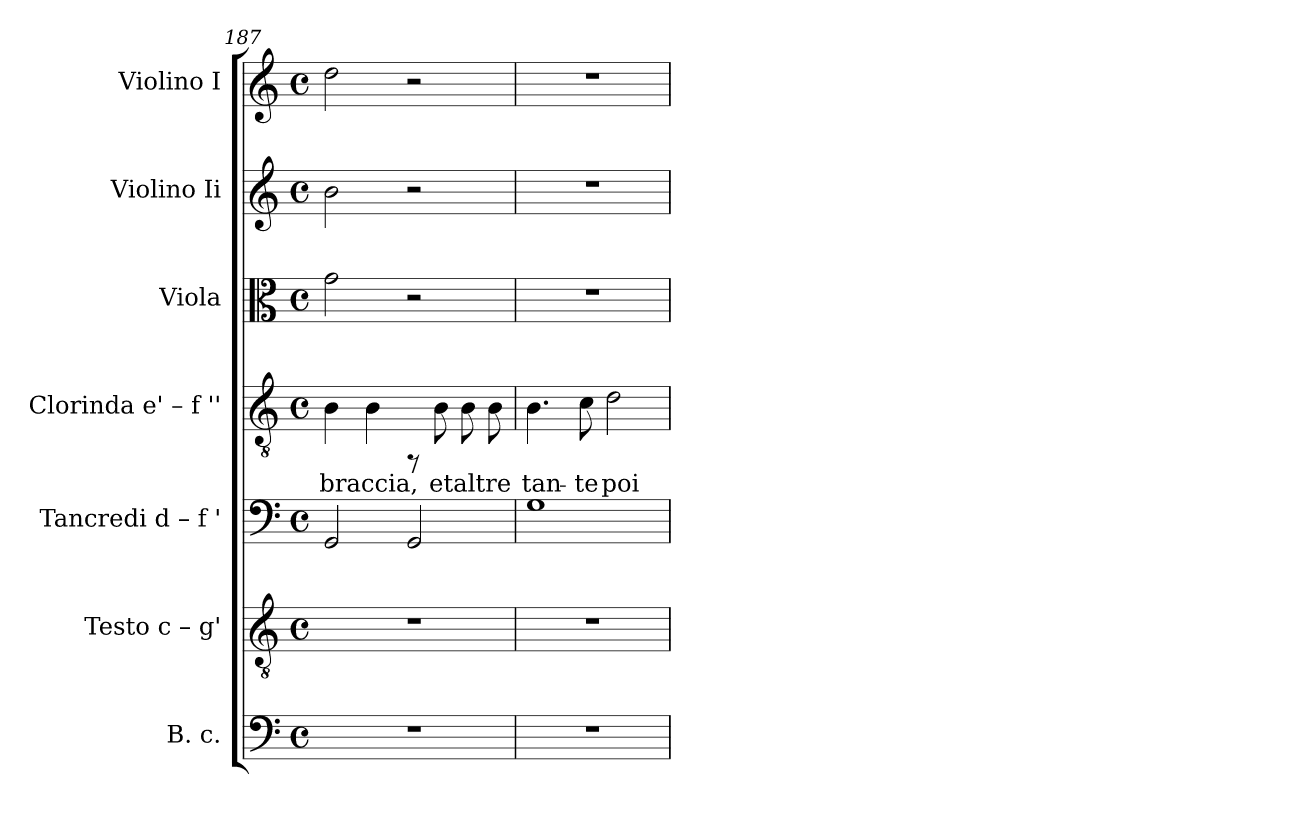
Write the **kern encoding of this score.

**kern	**kern	**kern	**kern	**text	**kern	**kern	**kern	**text
*part7	*part6	*part5	*part4	*part4	*part3	*part2	*part1	*part1
*staff7	*staff6	*staff5	*staff4	*staff4	*staff3	*staff2	*staff1	*staff1
*I"B. c.	*I"Testo  c – g'	*I"Tancredi  d – f '	*I"Clorinda  e' – f ''	*	*I"Viola	*I"Violino Ii	*I"Violino I	*
*clefF4	*clefGv2	*clefF4	*clefGv2	*	*clefC3	*clefG2	*clefG2	*
*k[]	*k[]	*k[]	*k[]	*	*k[]	*k[]	*k[]	*
*C:	*C:	*C:	*C:	*	*C:	*C:	*C:	*
*M4/4	*M4/4	*M4/4	*M4/4	*	*M4/4	*M4/4	*M4/4	*
*met(c)	*met(c)	*met(c)	*met(c)	*	*met(c)	*met(c)	*met(c)	*
=187	=187	=187	=187	=187	=187	=187	=187	=187
!	!	!	!	!LO:LY:b:cj	!	!	!	!LO:LY:b:cj
1r	1r	2GG/	4B\	braccia,	2g\	2b\	2dd\	.
!	!	!	!	!LO:LY:b:cj	!	!	!	!
.	.	.	4B\	.	.	.	.	.
.	.	2GG/	8rFF	.	2r	2r	2r	.
!	!	!	!	!LO:LY:b:cj	!	!	!	!
.	.	.	8B\	etaltre	.	.	.	.
!	!	!	!	!LO:LY:b:cj	!	!	!	!
.	.	.	8B\	.	.	.	.	.
!	!	!	!	!LO:LY:b:cj	!	!	!	!
.	.	.	8B\	.	.	.	.	.
!!LO:LB:g=z
=188	=188	=188	=188	=188	=188	=188	=188	=188
!	!	!	!	!LO:LY:b:cj	!	!	!	!
1r	1r	1G	4.B\	tan-	1r	1r	1r	.
!	!	!	!	!LO:LY:b:cj	!	!	!	!
.	.	.	8c\	-te	.	.	.	.
!	!	!	!	!LO:LY:b:cj	!	!	!	!
.	.	.	2d\	poi	.	.	.	.
=	=	=	=	=	=	=	=	=
*-	*-	*-	*-	*-	*-	*-	*-	*-
